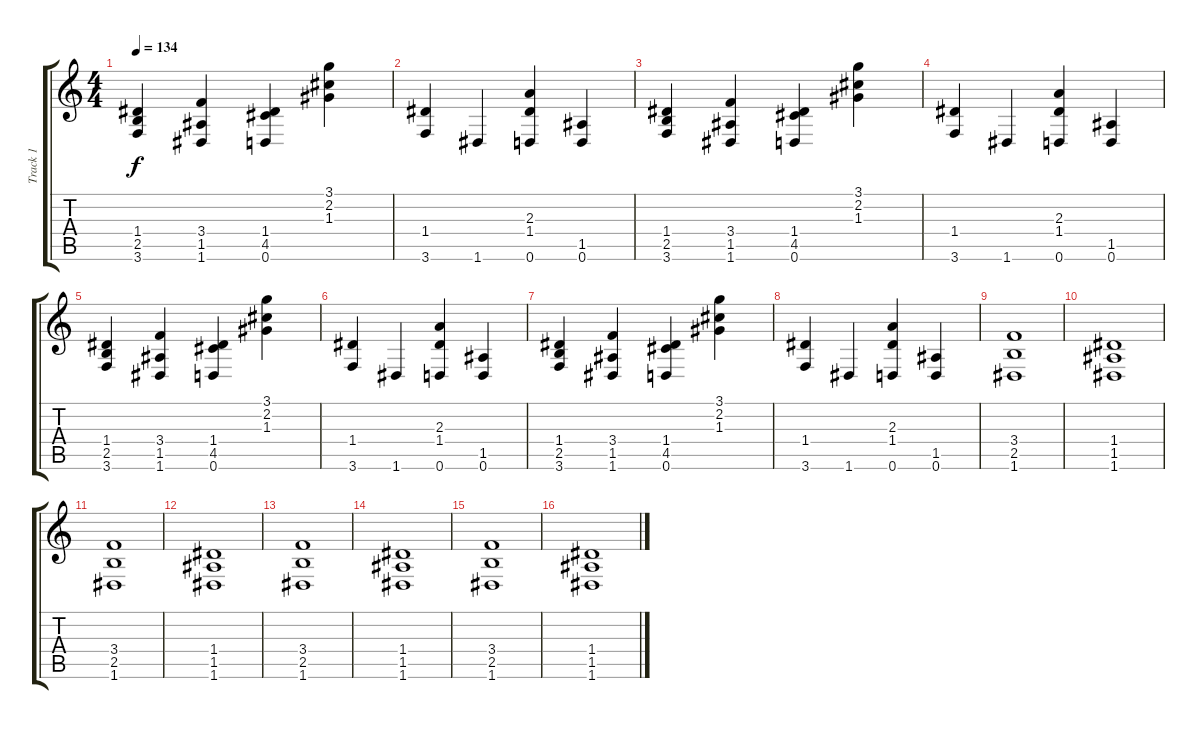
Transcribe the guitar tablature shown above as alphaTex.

\track ("Track 1" "Track 1") {instrument distortionguitar}
\staff {score tabs}
\tuning (E4 B3 G3 D3 A2 D2) {hide}
\ts (4 4)
\tempo 134
\clef g2
\ks c
(1.4 2.5 3.6).4{dy f instrument distortionguitar} (3.4 1.5 1.6).4 (1.4 4.5 0.6).4 (3.1 2.2 1.3).4 |
(1.4 3.6).4 1.6.4 (2.3 1.4 0.6).4 (1.5 0.6).4 |
(1.4 2.5 3.6).4 (3.4 1.5 1.6).4 (1.4 4.5 0.6).4 (3.1 2.2 1.3).4 |
(1.4 3.6).4 1.6.4 (2.3 1.4 0.6).4 (1.5 0.6).4 |
(1.4 2.5 3.6).4 (3.4 1.5 1.6).4 (1.4 4.5 0.6).4 (3.1 2.2 1.3).4 |
(1.4 3.6).4 1.6.4 (2.3 1.4 0.6).4 (1.5 0.6).4 |
(1.4 2.5 3.6).4 (3.4 1.5 1.6).4 (1.4 4.5 0.6).4 (3.1 2.2 1.3).4 |
(1.4 3.6).4 1.6.4 (2.3 1.4 0.6).4 (1.5 0.6).4 |
(3.4 2.5 1.6).1 |
(1.4 1.5 1.6).1 |
(3.4 2.5 1.6).1 |
(1.4 1.5 1.6).1 |
(3.4 2.5 1.6).1 |
(1.4 1.5 1.6).1 |
(3.4 2.5 1.6).1 |
(1.4 1.5 1.6).1
